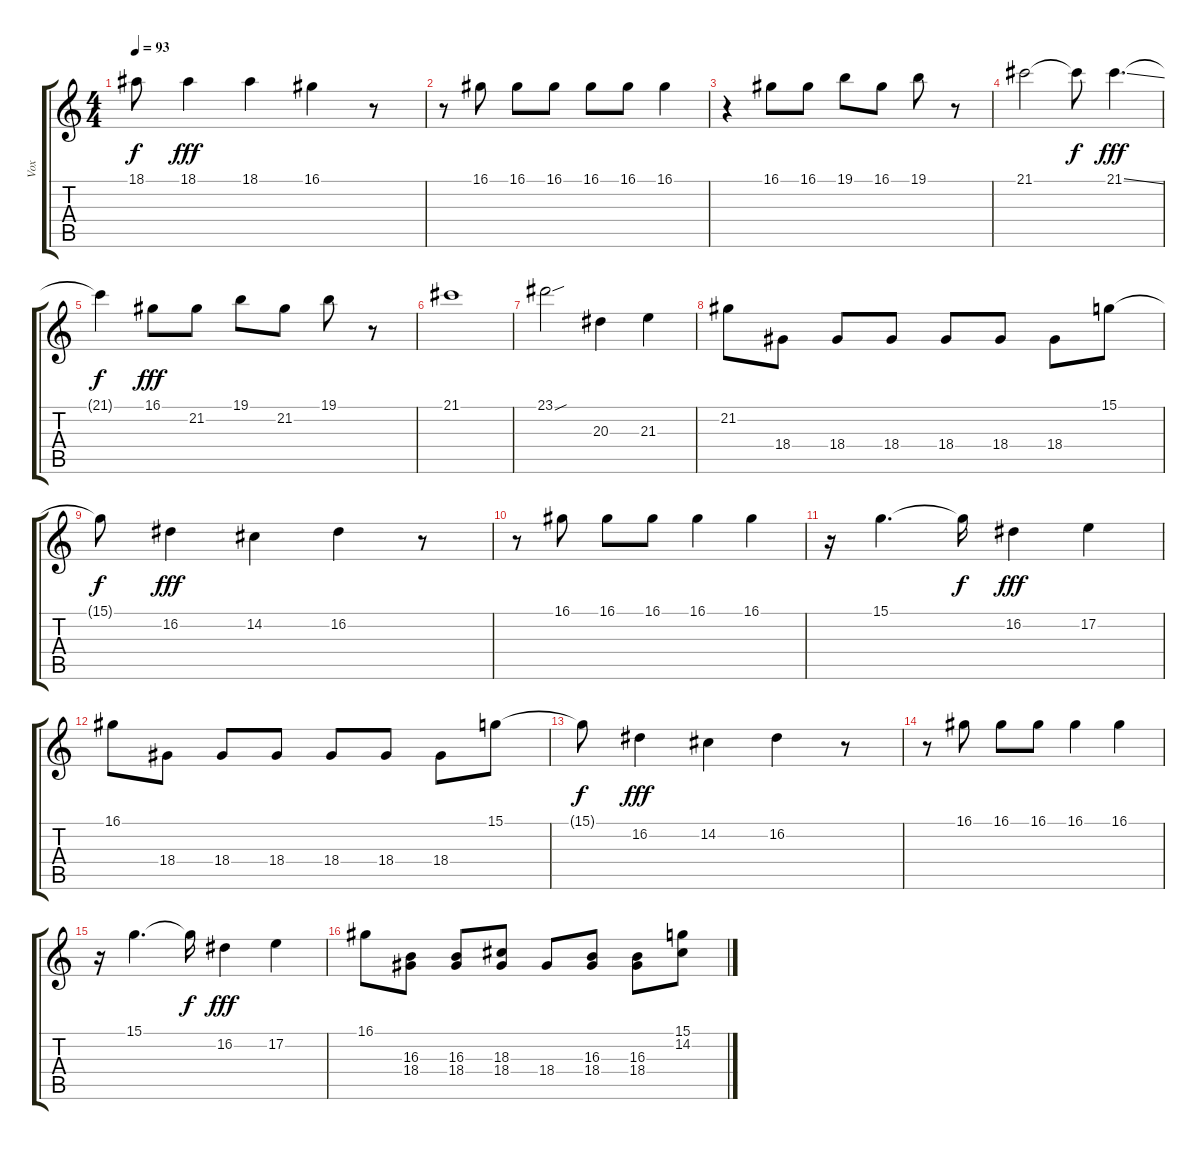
\track ("Vox" "Vox") {instrument lead6voice}
\staff {score tabs}
\tuning (E4 B3 G3 D3 A2 E2) {hide}
\ts (4 4)
\tempo 93
\clef g2
\ks c
18.1{t}.8{dy f} 18.1.4{dy fff} 18.1.4 16.1.4 r.8 |
r.8 16.1.8 16.1.8 16.1.8 16.1.8 16.1.8 16.1.4 |
r.4 16.1.8 16.1.8 19.1.8 16.1.8 19.1.8 r.8 |
21.1.2 21.1{t}.8{dy f} 21.1{ss}.4{d dy fff} |
21.1{t}.4{dy f} 16.1.8{dy fff} 21.2.8 19.1.8 21.2.8 19.1.8 r.8 |
21.1.1 |
23.1{sou}.2 20.3.4 21.3.4 |
21.2.8 18.4.8 18.4.8 18.4.8 18.4.8 18.4.8 18.4.8 15.1.8 |
15.1{t}.8{dy f} 16.2.4{dy fff} 14.2.4 16.2.4 r.8 |
r.8 16.1.8 16.1.8 16.1.8 16.1.4 16.1.4 |
r.16 15.1.4{d} 15.1{t}.16{dy f} 16.2.4{dy fff} 17.2.4 |
16.1.8 18.4.8 18.4.8 18.4.8 18.4.8 18.4.8 18.4.8 15.1.8 |
15.1{t}.8{dy f} 16.2.4{dy fff} 14.2.4 16.2.4 r.8 |
r.8 16.1.8 16.1.8 16.1.8 16.1.4 16.1.4 |
r.16 15.1.4{d} 15.1{t}.16{dy f} 16.2.4{dy fff} 17.2.4 |
16.1.8 (16.3 18.4).8 (16.3 18.4).8 (18.3 18.4).8 18.4.8 (16.3 18.4).8 (16.3 18.4).8 (15.1 14.2).8
